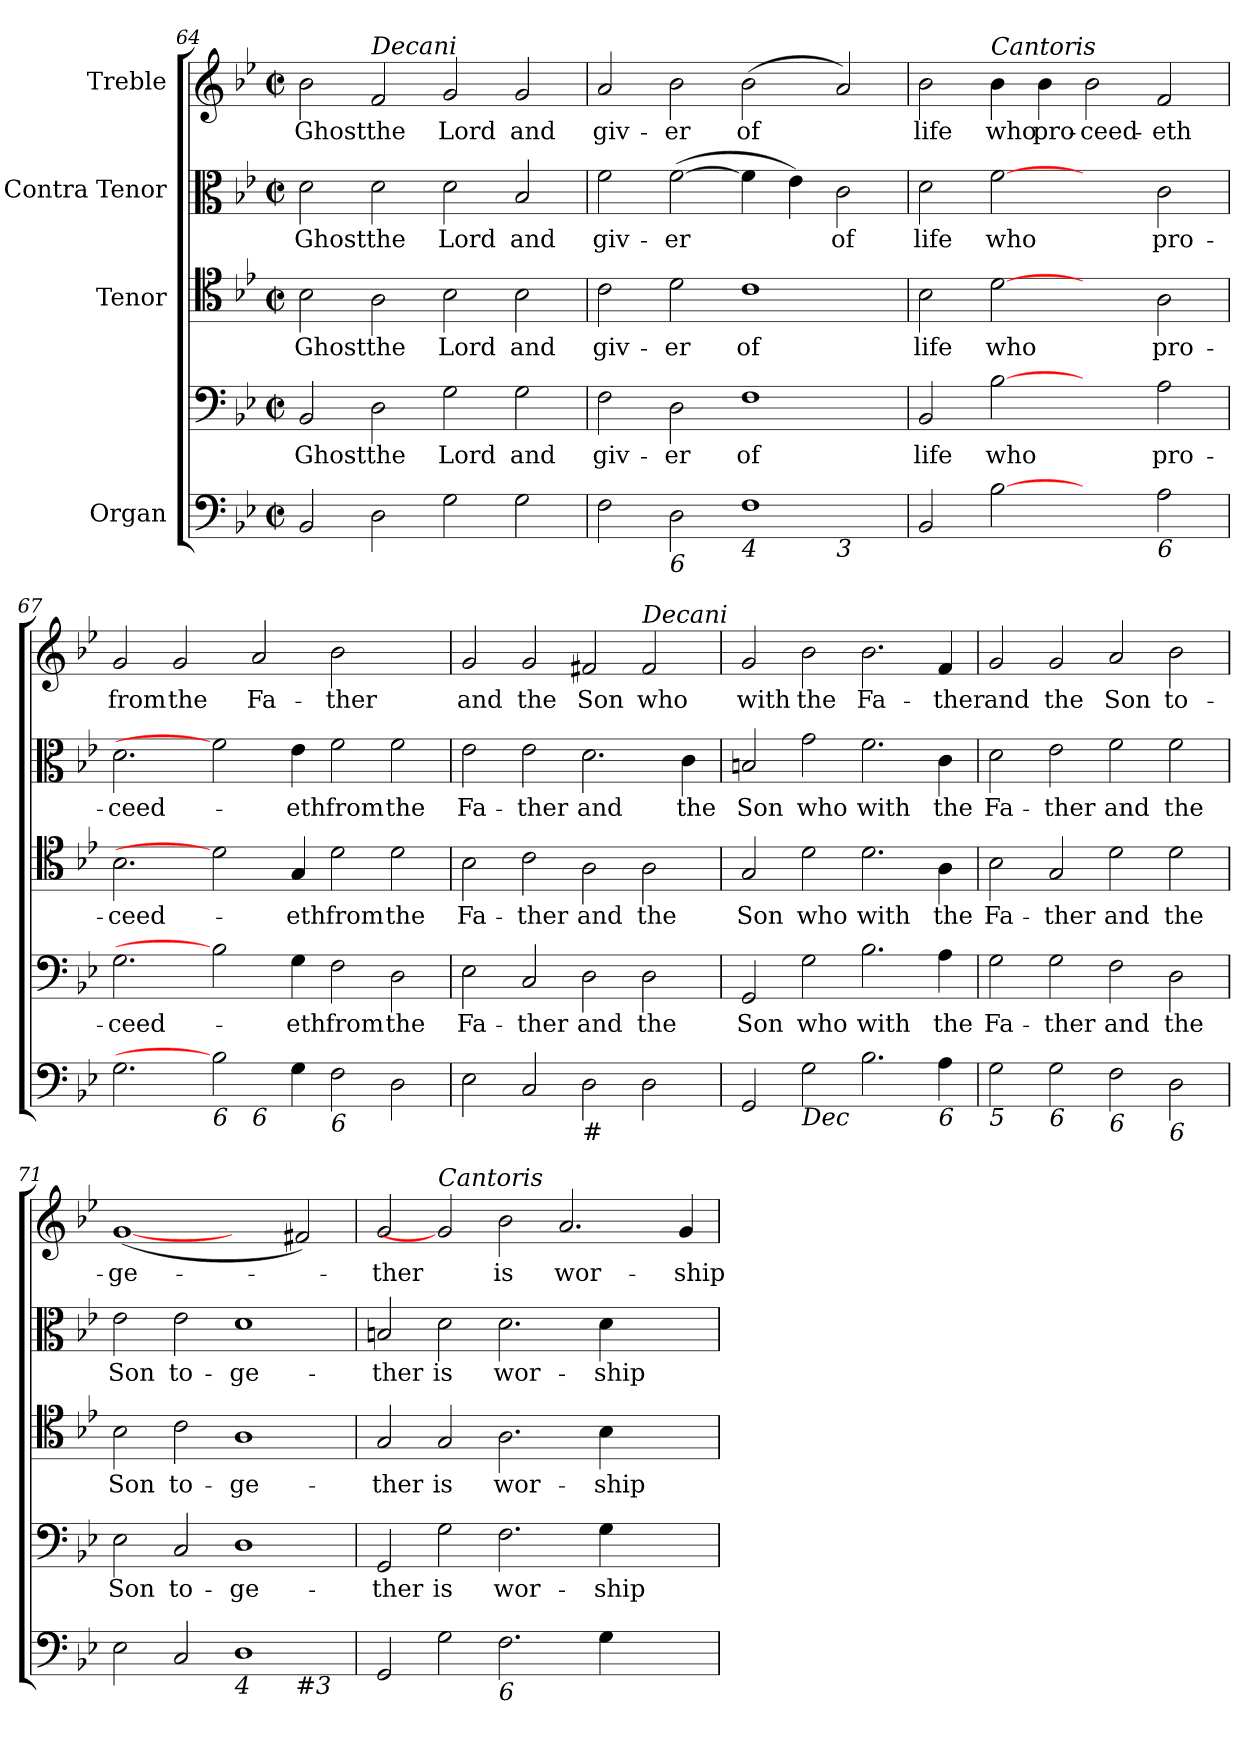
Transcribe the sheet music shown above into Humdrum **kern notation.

**kern	**kern	**text	**kern	**text	**kern	**text	**kern	**text
*part5	*part4	*part4	*part3	*part3	*part2	*part2	*part1	*part1
*staff5	*staff4	*staff4	*staff3	*staff3	*staff2	*staff2	*staff1	*staff1
*I"Organ	*	*	*I"Tenor	*	*I"Contra  Tenor	*	*I"Treble	*
*clefF4	*clefF4	*	*clefC4	*	*clefC3	*	*clefG2	*
*k[b-e-]	*k[b-e-]	*	*k[b-e-]	*	*k[b-e-]	*	*k[b-e-]	*
*B-:	*B-:	*	*B-:	*	*B-:	*	*B-:	*
*M2/2	*M2/2	*	*M2/2	*	*M2/2	*	*M2/2	*
*met(c|)	*met(c|)	*	*met(c|)	*	*met(c|)	*	*met(c|)	*
=64	=64	=64	=64	=64	=64	=64	=64	=64
!	!	!LO:LY:b	!	!LO:LY:b	!	!LO:LY:b	!	!LO:LY:b
2BB-/	2BB-/	Ghost	2B-\	Ghost	2d\	Ghost	2b-\	Ghost
!	!	!	!	!	!	!	!LO:TX:a:i:t=Decani	!
!	!	!LO:LY:b	!	!LO:LY:b	!	!LO:LY:b	!	!LO:LY:b
2D\	2D\	the	2A\	the	2d\	the	2f/	the
!	!	!LO:LY:b	!	!LO:LY:b	!	!LO:LY:b	!	!LO:LY:b
2G\	2G\	Lord	2B-\	Lord	2d\	Lord	2g/	Lord
!	!	!LO:LY:b	!	!LO:LY:b	!	!LO:LY:b	!	!LO:LY:b
2G\	2G\	and	2B-\	and	2B-/	and	2g/	and
!!LO:PB:g=z
=65	=65	=65	=65	=65	=65	=65	=65	=65
!	!	!LO:LY:b	!	!LO:LY:b	!	!LO:LY:b	!	!LO:LY:b
*^	*	*	*	*	*	*	*	*
2F\	1.ryy	2F\	giv-	2c\	giv-	2f\	giv-	2a/	giv-
!LO:TX:b:i:t=6	!	!	!	!	!	!	!	!	!
!	!	!	!LO:LY:b	!	!LO:LY:b	!	!LO:LY:b	!	!LO:LY:b
2D\	.	2D\	-er	2d\	-er	(>[2f\	-er	2b-\	-er
!LO:TX:b:i:t=4	!	!	!	!	!	!	!	!	!
!	!	!	!LO:LY:b	!	!LO:LY:b	!	!	!	!LO:LY:b
1F	.	1F	of	1c	of	4f\]	.	(>2b-\	of
.	.	.	.	.	.	4e-\)	.	.	.
!	!LO:TX:b:i:t=3	!	!	!	!	!	!	!	!
!	!	!	!	!	!	!	!LO:LY:b	!	!
.	2ryy	.	.	.	.	2c\	of	2a/)	.
=66	=66	=66	=66	=66	=66	=66	=66	=66	=66
!	!	!	!LO:LY:b	!	!LO:LY:b	!	!LO:LY:b	!	!LO:LY:b
*v	*v	*	*	*	*	*	*	*	*
2BB-/	2BB-/	life	2B-\	life	2d\	life	2b-\	life
!	!	!	!	!	!	!	!LO:TX:a:i:t=Cantoris	!
!	!	!LO:LY:b	!	!LO:LY:b	!	!LO:LY:b	!	!LO:LY:b
[2B-	[2B-	who	[2d	who	[2f	who	4b-\	who
!	!	!	!	!	!	!	!	!LO:LY:b
.	.	.	.	.	.	.	4b-\	pro-
!	!	!	!	!	!	!	!	!LO:LY:b
2ryy	2ryy	.	2ryy	.	2ryy	.	2b-\	-ceed-
!LO:TX:b:i:t=6	!	!	!	!	!	!	!	!
!	!	!LO:LY:b	!	!LO:LY:b	!	!LO:LY:b	!	!LO:LY:b
2A\	2A\	pro-	2A\	pro-	2c\	pro-	2f/	-eth
=67	=67	=67	=67	=67	=67	=67	=67	=67
!LO:TX:b:i:t=5	!	!	!	!	!	!	!	!
!	!	!LO:LY:b	!	!LO:LY:b	!	!LO:LY:b	!	!LO:LY:b
*^	*	*	*	*	*	*	*	*
2.G\	1ryy	2.G\	-ceed-	2.B-\	-ceed-	2.d\	-ceed-	2g/	from
!	!	!	!	!	!	!	!	!	!LO:LY:b
.	.	.	.	.	.	.	.	2g/	the
!LO:TX:b:i:t=6	!	!	!	!	!	!	!	!	!
2B-]	.	2B-]	.	2d]	.	2f]	.	.	.
!	!LO:TX:b:i:t=6	!	!	!	!	!	!	!	!
!	!	!	!	!	!	!	!	!	!LO:LY:b
.	1.ryy	.	.	.	.	.	.	2a/	Fa-
!	!	!	!LO:LY:b	!	!LO:LY:b	!	!LO:LY:b	!	!
4G\	.	4G\	-eth	4G/	-eth	4e-\	-eth	.	.
!LO:TX:b:i:t=6	!	!	!	!	!	!	!	!	!
!	!	!	!LO:LY:b	!	!LO:LY:b	!	!LO:LY:b	!	!LO:LY:b
2F\	.	2F\	from	2d\	from	2f\	from	2b-\	-ther
!	!	!	!LO:LY:b	!	!LO:LY:b	!	!LO:LY:b	!	!
2D\	.	2D\	the	2d\	the	2f\	the	2ryy	.
=68	=68	=68	=68	=68	=68	=68	=68	=68	=68
!	!	!	!LO:LY:b	!	!LO:LY:b	!	!LO:LY:b	!	!LO:LY:b
*v	*v	*	*	*	*	*	*	*	*
2E-\	2E-\	Fa-	2B-\	Fa-	2e-\	Fa-	2g/	and
!	!	!LO:LY:b	!	!LO:LY:b	!	!LO:LY:b	!	!LO:LY:b
2C/	2C/	-ther	2c\	-ther	2e-\	-ther	2g/	the
!LO:TX:b:i:t=#	!	!	!	!	!	!	!	!
!	!	!LO:LY:b	!	!LO:LY:b	!	!LO:LY:b	!	!LO:LY:b
2D\	2D\	and	2A\	and	2.d\	and	2f#X/	Son
!	!	!	!	!	!	!	!LO:TX:a:i:t=Decani	!
!	!	!LO:LY:b	!	!LO:LY:b	!	!	!	!LO:LY:b
2D\	2D\	the	2A\	the	.	.	2f#/	who
!	!	!	!	!	!	!LO:LY:b	!	!
.	.	.	.	.	4c\	the	.	.
=69	=69	=69	=69	=69	=69	=69	=69	=69
!	!	!LO:LY:b	!	!LO:LY:b	!	!LO:LY:b	!	!LO:LY:b
2GG/	2GG/	Son	2G/	Son	2Bn/	Son	2g/	with
!LO:TX:b:i:t=Dec	!	!	!	!	!	!	!	!
!	!	!LO:LY:b	!	!LO:LY:b	!	!LO:LY:b	!	!LO:LY:b
2G\	2G\	who	2d\	who	2g\	who	2b-\	the
!	!	!LO:LY:b	!	!LO:LY:b	!	!LO:LY:b	!	!LO:LY:b
2.B-\	2.B-\	with	2.d\	with	2.f\	with	2.b-\	Fa-
!LO:TX:b:i:t=6	!	!	!	!	!	!	!	!
!	!	!LO:LY:b	!	!LO:LY:b	!	!LO:LY:b	!	!LO:LY:b
4A\	4A\	the	4A\	the	4c\	the	4f/	-ther
!!LO:LB:g=z
=70	=70	=70	=70	=70	=70	=70	=70	=70
!LO:TX:b:i:t=5	!	!	!	!	!	!	!	!
!	!	!LO:LY:b	!	!LO:LY:b	!	!LO:LY:b	!	!LO:LY:b
2G\	2G\	Fa-	2B-\	Fa-	2d\	Fa-	2g/	and
!LO:TX:b:i:t=6	!	!	!	!	!	!	!	!
!	!	!LO:LY:b	!	!LO:LY:b	!	!LO:LY:b	!	!LO:LY:b
2G\	2G\	-ther	2G/	-ther	2e-\	-ther	2g/	the
!LO:TX:b:i:t=6	!	!	!	!	!	!	!	!
!	!	!LO:LY:b	!	!LO:LY:b	!	!LO:LY:b	!	!LO:LY:b
2F\	2F\	and	2d\	and	2f\	and	2a/	Son
!LO:TX:b:i:t=6	!	!	!	!	!	!	!	!
!	!	!LO:LY:b	!	!LO:LY:b	!	!LO:LY:b	!	!LO:LY:b
2D\	2D\	the	2d\	the	2f\	the	2b-\	to-
=71	=71	=71	=71	=71	=71	=71	=71	=71
!	!	!LO:LY:b	!	!LO:LY:b	!	!LO:LY:b	!	!LO:LY:b
*^	*	*	*	*	*	*	*	*
2E-\	1.ryy	2E-\	Son	2B-\	Son	2e-\	Son	(<[1g	-ge-
!	!	!	!LO:LY:b	!	!LO:LY:b	!	!LO:LY:b	!	!
2C/	.	2C/	to-	2c\	to-	2e-\	to-	.	.
!LO:TX:b:i:t=4	!	!	!	!	!	!	!	!	!
!	!	!	!LO:LY:b	!	!LO:LY:b	!	!LO:LY:b	!	!
1D	.	1D	-ge-	1A	-ge-	1d	-ge-	2ryy	.
!	!LO:TX:b:i:t=#3	!	!	!	!	!	!	!	!
.	2ryy	.	.	.	.	.	.	2f#X/)	.
=72	=72	=72	=72	=72	=72	=72	=72	=72	=72
!	!	!	!LO:LY:b	!	!LO:LY:b	!	!LO:LY:b	!	!LO:LY:b
*v	*v	*	*	*	*	*	*	*	*
2GG/	2GG/	-ther	2G/	-ther	2Bn/	-ther	2g/	-ther
!	!	!	!	!	!	!	!LO:TX:a:i:t=Cantoris	!
!	!	!LO:LY:b	!	!LO:LY:b	!	!LO:LY:b	!	!
2G\	2G\	is	2G/	is	2d\	is	2g]	.
!LO:TX:b:i:t=6	!	!	!	!	!	!	!	!
!	!	!LO:LY:b	!	!LO:LY:b	!	!LO:LY:b	!	!LO:LY:b
2.F\	2.F\	wor-	2.A\	wor-	2.d\	wor-	2b-\	is
!	!	!	!	!	!	!	!	!LO:LY:b
.	.	.	.	.	.	.	2.a/	wor-
!	!	!LO:LY:b	!	!LO:LY:b	!	!LO:LY:b	!	!
4G\	4G\	-ship-	4B-\	-ship-	4d\	-ship-	.	.
2ryy	2ryy	.	2ryy	.	2ryy	.	.	.
!	!	!	!	!	!	!	!	!LO:LY:b
.	.	.	.	.	.	.	4g/	-ship-
=	=	=	=	=	=	=	=	=
*-	*-	*-	*-	*-	*-	*-	*-	*-
